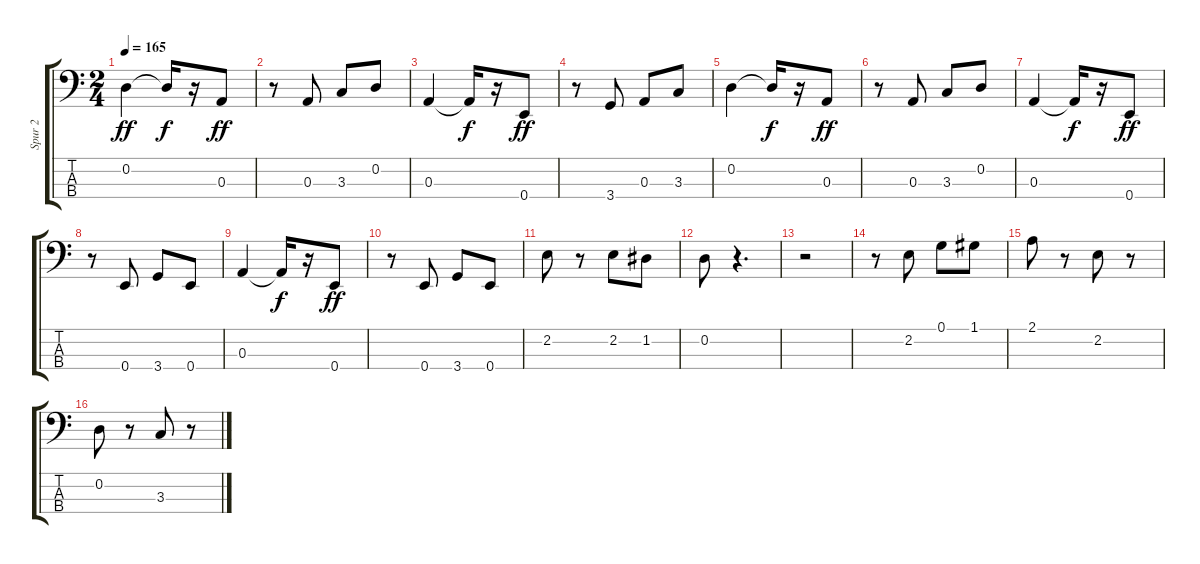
\track ("Spur 2" "Spur 2") {instrument electricguitarjazz}
\staff {score tabs}
\tuning (G2 D2 A1 E1) {hide}
\ts (2 4)
\tempo 165
\clef f4
\ks c
0.2.4{dy ff} 0.2{t}.16{dy f} r.16 0.3.8{dy ff} |
r.8 0.3.8 3.3.8 0.2.8 |
0.3.4 0.3{t}.16{dy f} r.16 0.4.8{dy ff} |
r.8 3.4.8 0.3.8 3.3.8 |
0.2.4 0.2{t}.16{dy f} r.16 0.3.8{dy ff} |
r.8 0.3.8 3.3.8 0.2.8 |
0.3.4 0.3{t}.16{dy f} r.16 0.4.8{dy ff} |
r.8 0.4.8 3.4.8 0.4.8 |
0.3.4 0.3{t}.16{dy f} r.16 0.4.8{dy ff} |
r.8 0.4.8 3.4.8 0.4.8 |
2.2.8 r.8 2.2.8 1.2.8 |
0.2.8 r.4{d} |
r.2 |
r.8 2.2.8 0.1.8 1.1.8 |
2.1.8 r.8 2.2.8 r.8 |
0.2.8 r.8 3.3.8 r.8
